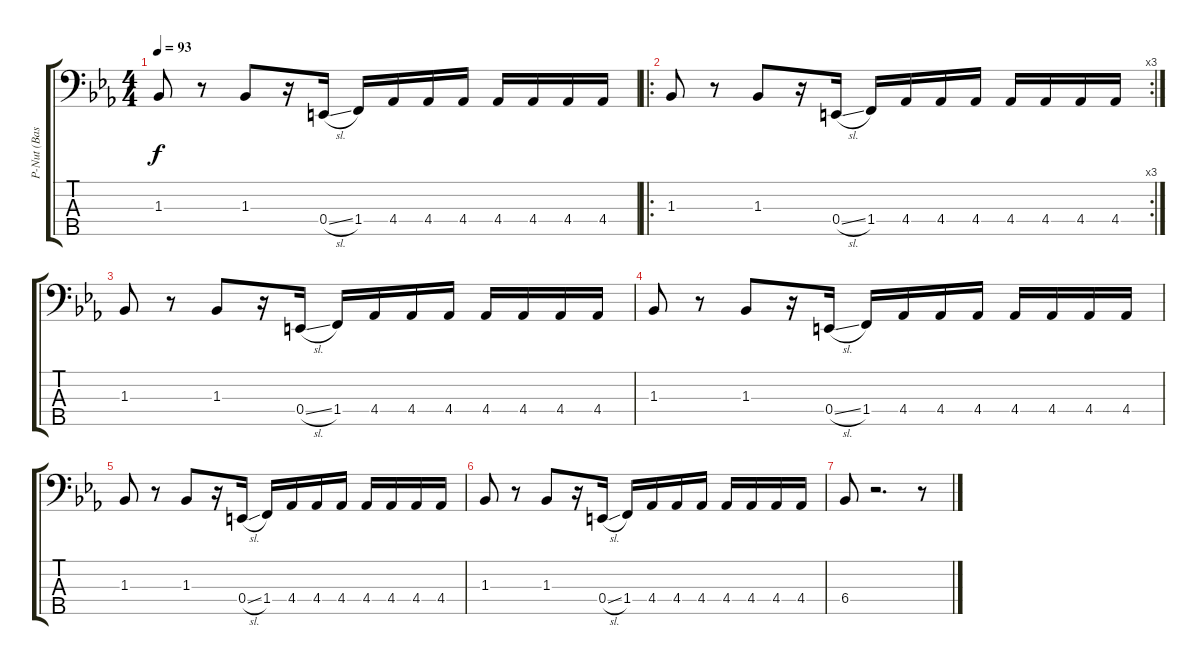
\track ("P-Nut (Bass)" "P-Nut (Bas") {instrument electricbassfinger}
\staff {score tabs}
\tuning (G2 D2 A1 E1 B0) {hide}
\ts (4 4)
\tempo 93
\clef f4
\ks eb
1.3.8{dy f} r.8 1.3.8 r.16 0.4{sl}.16 1.4.16 4.4.16 4.4.16 4.4.16 4.4.16 4.4.16 4.4.16 4.4.16 |
\ro
\rc 3
1.3.8 r.8 1.3.8 r.16 0.4{sl}.16 1.4.16 4.4.16 4.4.16 4.4.16 4.4.16 4.4.16 4.4.16 4.4.16 |
1.3.8 r.8 1.3.8 r.16 0.4{sl}.16 1.4.16 4.4.16 4.4.16 4.4.16 4.4.16 4.4.16 4.4.16 4.4.16 |
1.3.8 r.8 1.3.8 r.16 0.4{sl}.16 1.4.16 4.4.16 4.4.16 4.4.16 4.4.16 4.4.16 4.4.16 4.4.16 |
1.3.8 r.8 1.3.8 r.16 0.4{sl}.16 1.4.16 4.4.16 4.4.16 4.4.16 4.4.16 4.4.16 4.4.16 4.4.16 |
1.3.8 r.8 1.3.8 r.16 0.4{sl}.16 1.4.16 4.4.16 4.4.16 4.4.16 4.4.16 4.4.16 4.4.16 4.4.16 |
6.4.8 r.2{d} r.8
